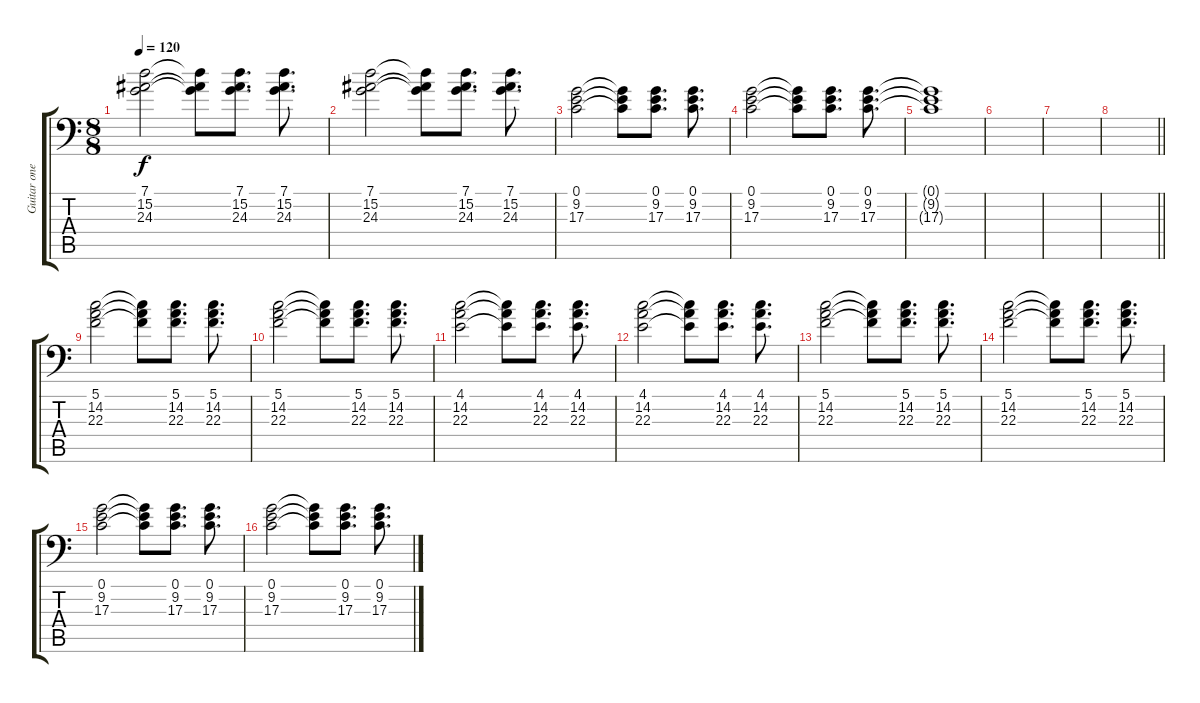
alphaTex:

\track ("Guitar one" "Guitar one") {instrument electricguitarclean}
\staff {score tabs}
\tuning (C3 G2 D2 A1 E1 B0) {hide}
\ts (8 8)
\tempo 120
\clef f4
\ks c
(7.1 15.2 24.3).2{dy f} (7.1{t} 15.2{t} 24.3{t}).8 (7.1 15.2 24.3).8{d} (7.1 15.2 24.3).8{d} |
(7.1 15.2 24.3).2 (7.1{t} 15.2{t} 24.3{t}).8 (7.1 15.2 24.3).8{d} (7.1 15.2 24.3).8{d} |
(0.1 9.2 17.3).2 (0.1{t} 9.2{t} 17.3{t}).8 (0.1 9.2 17.3).8{d} (0.1 9.2 17.3).8{d} |
(0.1 9.2 17.3).2 (0.1{t} 9.2{t} 17.3{t}).8 (0.1 9.2 17.3).8{d} (0.1 9.2 17.3).8{d} |
(0.1{t} 9.2{t} 17.3{t}).1 |
|
|
\barLineRight lightlight
|
(5.1 14.2 22.3).2 (5.1{t} 14.2{t} 22.3{t}).8 (5.1 14.2 22.3).8{d} (5.1 14.2 22.3).8{d} |
(5.1 14.2 22.3).2 (5.1{t} 14.2{t} 22.3{t}).8 (5.1 14.2 22.3).8{d} (5.1 14.2 22.3).8{d} |
(4.1 14.2 22.3).2 (4.1{t} 14.2{t} 22.3{t}).8 (4.1 14.2 22.3).8{d} (4.1 14.2 22.3).8{d} |
(4.1 14.2 22.3).2 (4.1{t} 14.2{t} 22.3{t}).8 (4.1 14.2 22.3).8{d} (4.1 14.2 22.3).8{d} |
(5.1 14.2 22.3).2 (5.1{t} 14.2{t} 22.3{t}).8 (5.1 14.2 22.3).8{d} (5.1 14.2 22.3).8{d} |
(5.1 14.2 22.3).2 (5.1{t} 14.2{t} 22.3{t}).8 (5.1 14.2 22.3).8{d} (5.1 14.2 22.3).8{d} |
(0.1 9.2 17.3).2 (0.1{t} 9.2{t} 17.3{t}).8 (0.1 9.2 17.3).8{d} (0.1 9.2 17.3).8{d} |
(0.1 9.2 17.3).2 (0.1{t} 9.2{t} 17.3{t}).8 (0.1 9.2 17.3).8{d} (0.1 9.2 17.3).8{d}
